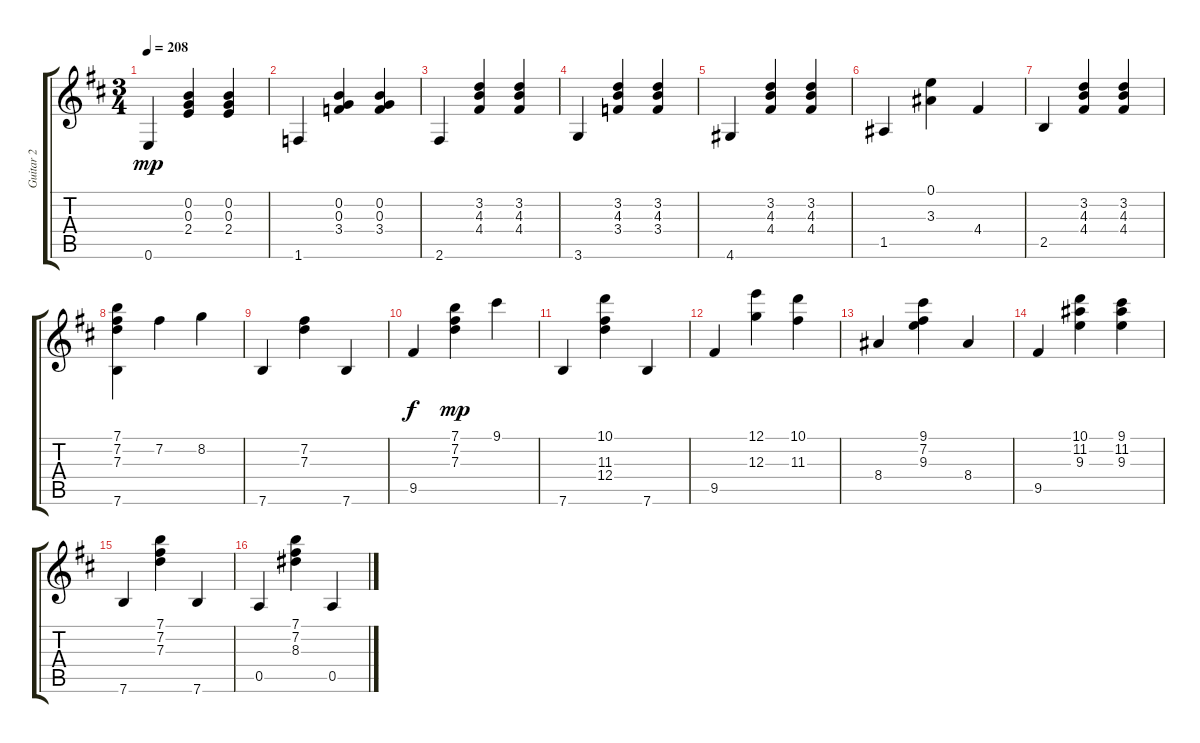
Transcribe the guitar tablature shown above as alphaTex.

\track ("Guitar 2" "Guitar 2") {instrument acousticguitarnylon}
\staff {score tabs}
\tuning (E4 B3 G3 D3 A2 E2) {hide}
\ts (3 4)
\tempo 208
\clef g2
\ks d
0.6.4{dy mp} (0.2 0.3 2.4).4 (0.2 0.3 2.4).4 |
1.6.4 (0.2 0.3 3.4).4 (0.2 0.3 3.4).4 |
2.6.4 (3.2 4.3 4.4).4 (3.2 4.3 4.4).4 |
3.6.4 (3.2 4.3 3.4).4 (3.2 4.3 3.4).4 |
4.6.4 (3.2 4.3 4.4).4 (3.2 4.3 4.4).4 |
1.5.4 (0.1 3.3).4 4.4.4 |
2.5.4 (3.2 4.3 4.4).4 (3.2 4.3 4.4).4 |
(7.1 7.2 7.3 7.6).4 7.2.4 8.2.4 |
7.6.4 (7.2 7.3).4 7.6.4 |
9.5.4{dy f} (7.1 7.2 7.3).4{dy mp} 9.1.4 |
7.6.4 (10.1 11.3 12.4).4 7.6.4 |
9.5.4 (12.1 12.3).4 (10.1 11.3).4 |
8.4.4 (9.1 7.2 9.3).4 8.4.4 |
9.5.4 (10.1 11.2 9.3).4 (9.1 11.2 9.3).4 |
7.6.4 (7.1 7.2 7.3).4 7.6.4 |
0.5.4 (7.1 7.2 8.3).4 0.5.4
